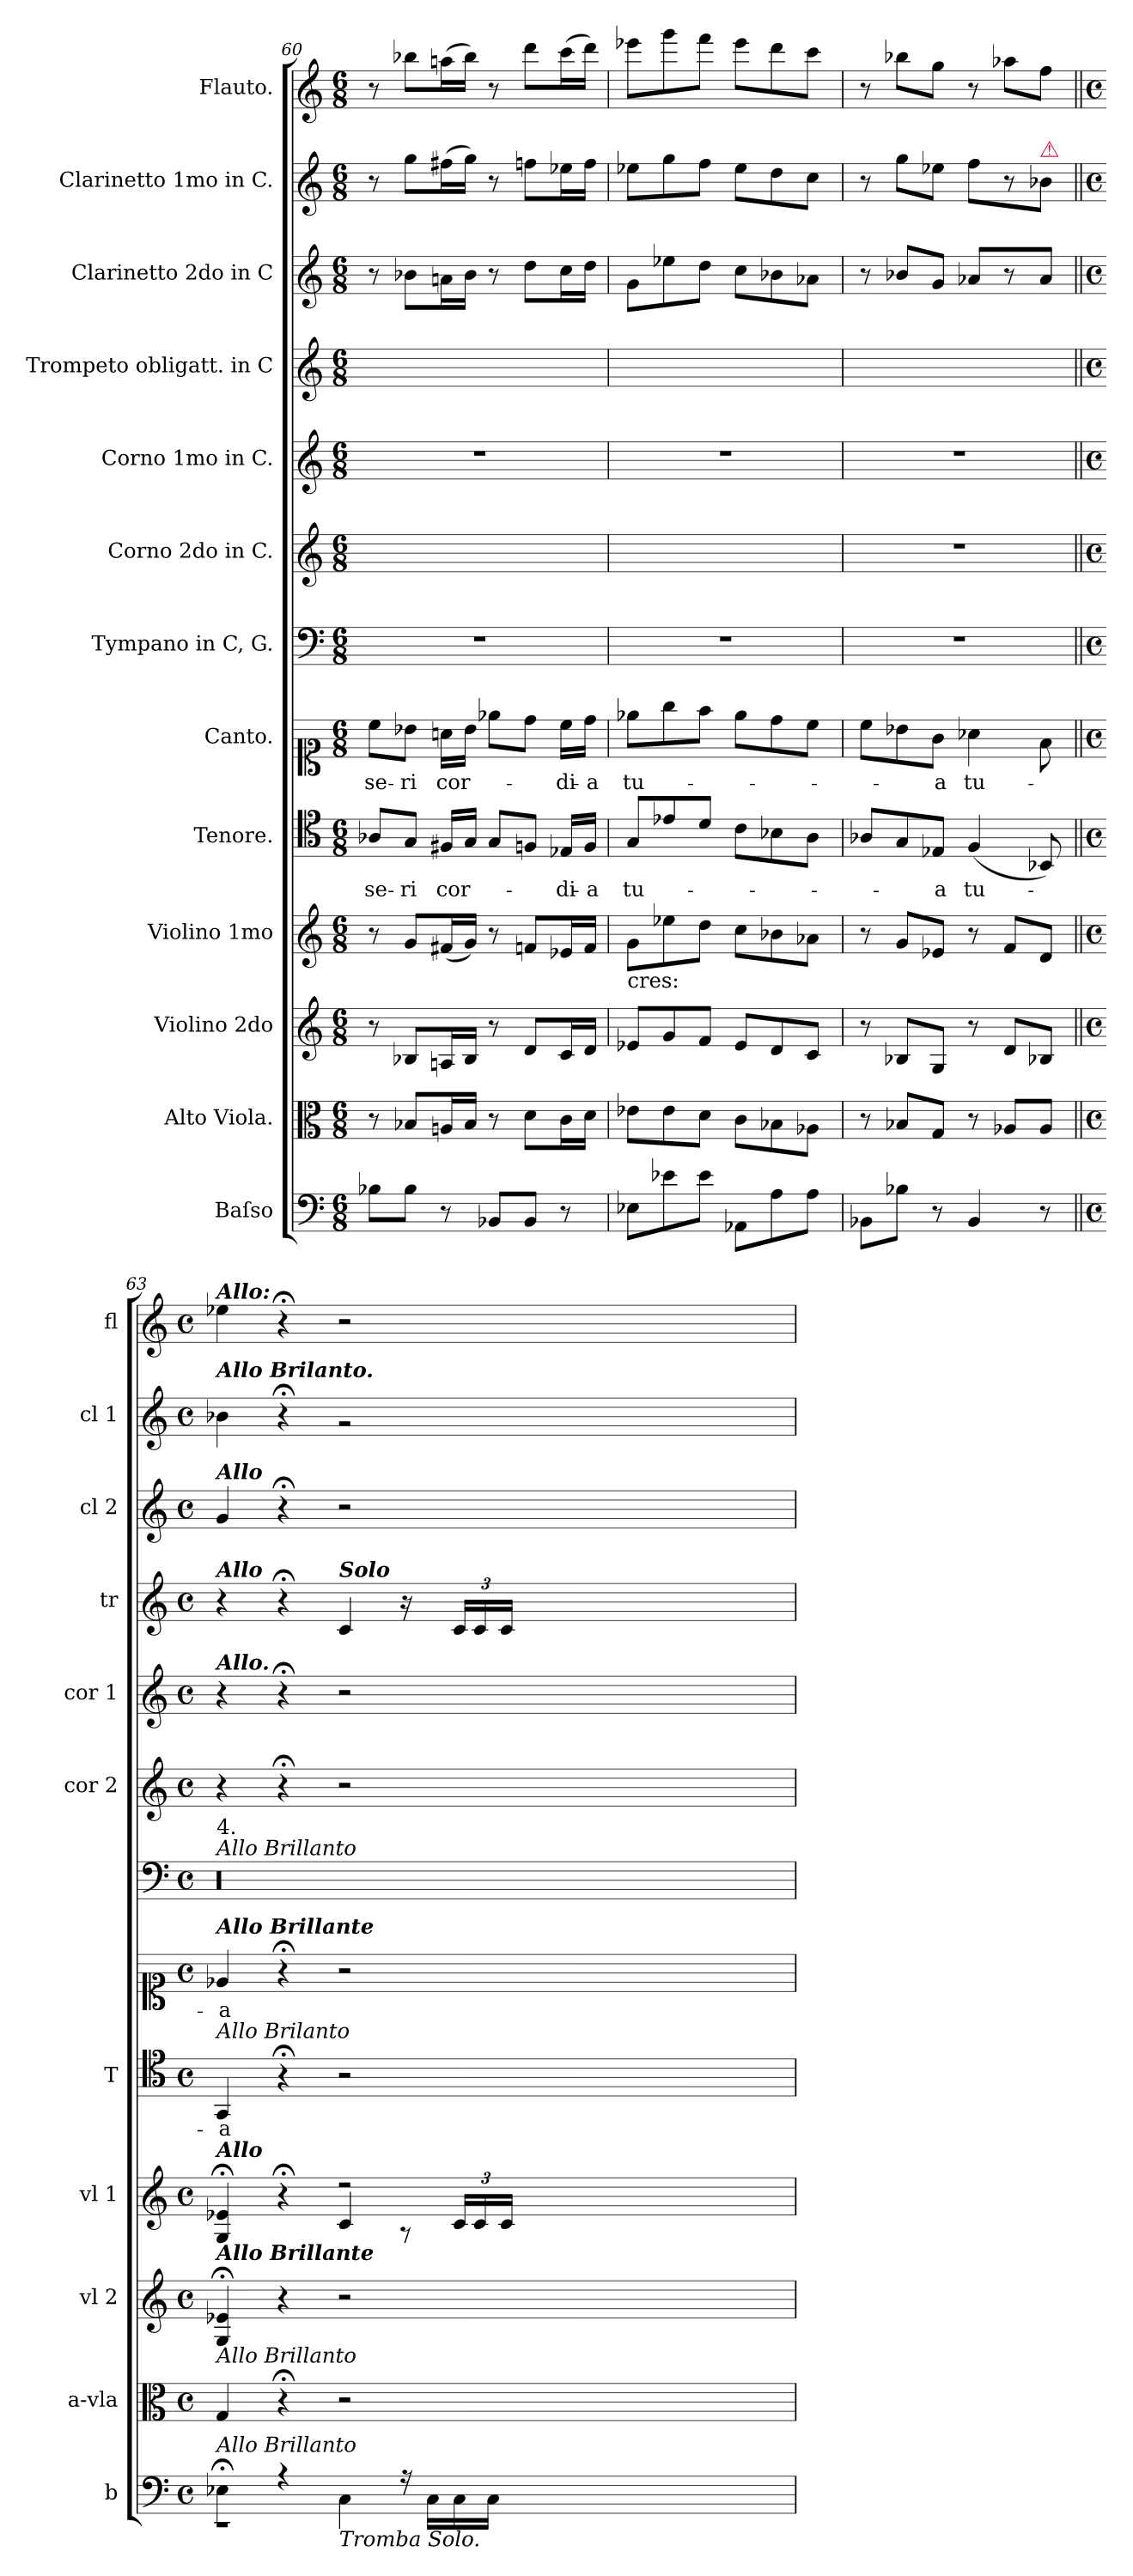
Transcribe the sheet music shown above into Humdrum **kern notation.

**kern	**kern	**kern	**kern	**kern	**text	**kern	**text	**kern	**kern	**kern	**kern	**kern	**kern	**kern
*part13	*part12	*part11	*part10	*part9	*part9	*part8	*part8	*part7	*part6	*part5	*part4	*part3	*part2	*part1
*staff13	*staff12	*staff11	*staff10	*staff9	*staff9	*staff8	*staff8	*staff7	*staff6	*staff5	*staff4	*staff3	*staff2	*staff1
*I"Baſso	*I"Alto Viola.	*I"Violino 2do	*I"Violino 1mo	*I"Tenore.	*	*I"Canto.	*	*I"Tympano in C, G.	*I"Corno 2do in C.	*I"Corno 1mo in C.	*I"Trompeto obligatt. in C	*I"Clarinetto 2do in C	*I"Clarinetto 1mo in C.	*I"Flauto.
*I'b	*I'a-vla	*I'vl 2	*I'vl 1	*I'T	*	*	*	*	*I'cor 2	*I'cor 1	*I'tr	*I'cl 2	*I'cl 1	*I'fl
*clefF4	*clefC3	*clefG2	*clefG2	*clefC4	*	*clefC1	*	*clefF4	*clefG2	*clefG2	*clefG2	*clefG2	*clefG2	*clefG2
*k[]	*k[]	*k[]	*k[]	*k[]	*	*k[]	*	*k[]	*k[]	*k[]	*k[]	*k[]	*k[]	*k[]
*M6/8	*M6/8	*M6/8	*M6/8	*M6/8	*	*M6/8	*	*M6/8	*M6/8	*M6/8	*M6/8	*M6/8	*M6/8	*M6/8
=60	=60	=60	=60	=60	=60	=60	=60	=60	=60	=60	=60	=60	=60	=60
8B-X\L	8r	8r	8r	8A-X/L	-se-	8cc\L	-se-	2.r	2.ryy	2.r	2.ryy	8r	8r	8r
8B-\J	8B-X/L	8B-X/L	8g/L	8G/J	-ri	8b-X\J	-ri	.	.	.	.	8b-X\L	8gg\L	8bb-X\L
8r	16An/L	16An/L	(16f#X/L	16F#X/LL	cor-	16an\LL	cor-	.	.	.	.	16an\L	(16ff#X\L	(16aan\L
.	16B-/JJ	16B-/JJ	16g/JJ)	16G/JJ	.	16b-\JJ	.	.	.	.	.	16b-\JJ	16gg\JJ)	16bb-\JJ)
8BB-X/L	8r	8r	8r	8G/L	.	8ee-X\L	.	.	.	.	.	8r	8r	8r
8BB-/J	8d\L	8d/L	8fn/L	8Fn/J	.	8dd\J	.	.	.	.	.	8dd\L	8ffn\L	8ddd\L
8r	16c\L	16c/L	16e-X/L	16E-X/LL	-di-	16cc\LL	-di-	.	.	.	.	16cc\L	16ee-X\L	(16ccc\L
.	16d\JJ	16d/JJ	16f/JJ	16F/JJ	-a	16dd\JJ	-a	.	.	.	.	16dd\JJ	16ff\JJ	16ddd\JJ)
=61	=61	=61	=61	=61	=61	=61	=61	=61	=61	=61	=61	=61	=61	=61
!	!	!	!LO:TX:b:t=cres&colon;	!	!	!	!	!	!	!	!	!	!	!
8E-X\L	8e-X\L	8e-X/L	8g\L	8G/L	tu-	8ee-X\L	tu-	2.r	2.ryy	2.r	2.ryy	8g\L	8ee-X\L	8eee-X\L
8e-X\	8e-\	8g/	8ee-X\	8e-X/	.	8gg\	.	.	.	.	.	8ee-X\	8gg\	8ggg\
8e-\J	8d\J	8f/J	8dd\J	8d/J	.	8ff\J	.	.	.	.	.	8dd\J	8ff\J	8fff\J
8AA-X\L	8c\L	8e-/L	8cc\L	8c\L	.	8ee-\L	.	.	.	.	.	8cc\L	8ee-\L	8eee-\L
8A\	8B-X\	8d/	8b-X\	8B-X\	.	8dd\	.	.	.	.	.	8b-X\	8dd\	8ddd\
8A\J	8A-X\J	8c/J	8a-X\J	8A\J	.	8cc\J	.	.	.	.	.	8a-X\J	8cc\J	8ccc\J
=62	=62	=62	=62	=62	=62	=62	=62	=62	=62	=62	=62	=62	=62	=62
8BB-X\L	8r	8r	8r	8A-X/L	.	8cc\L	.	2.r	2.r	2.r	2.ryy	8r	8r	8r
8B-X\J	8B-X/L	8B-X/L	8g/L	8G/	.	8b-X\	.	.	.	.	.	8b-X/L	8gg\L	8bb-X\L
8r	8G/J	8G/J	8e-X/J	8E-X/J	-a	8g\J	-a	.	.	.	.	8g/J	8ee-X\J	8gg\J
4BB-/	8r	8r	8r	(4F/	tu-	4a-X\	tu-	.	.	.	.	8a-X/L	8ff\L	8r
.	8A-X/L	8d/L	8f/L	.	.	.	.	.	.	.	.	8r	8r	8aa-X\L
!	!	!	!	!	!	!	!	!	!	!	!	!	!LO:TX:a:color=crimson:t=⚠	!
8r	8A-/J	8B-X/J	8d/J	8BB-X/)	.	8f\	.	.	.	.	.	8a-/J	8b-X\J	8ff\J
=63||	=63||	=63||	=63||	=63||	=63||	=63||	=63||	=63||	=63||	=63||	=63||	=63||	=63||	=63||
*M4/4	*M4/4	*M4/4	*M4/4	*M4/4	*	*M4/4	*	*M4/4	*M4/4	*M4/4	*M4/4	*M4/4	*M4/4	*M4/4
*met(c)	*met(c)	*met(c)	*met(c)	*met(c)	*	*met(c)	*	*met(c)	*met(c)	*met(c)	*met(c)	*met(c)	*met(c)	*met(c)
*^	*	*	*^	*	*	*	*	*	*	*	*	*	*	*
!	!	!	!	!	!	!	!	!	!	!	!	!	!	!	!	!LO:TX:a:Bi:t=Allo&colon;
!	!	!	!	!	!	!	!	!	!	!	!	!	!	!	!LO:TX:a:Bi:t=Allo Brilanto.	!
!	!	!	!	!	!	!	!	!	!	!	!	!	!	!LO:TX:a:Bi:t=Allo	!	!
!	!	!	!	!	!	!	!	!	!	!	!	!	!LO:TX:a:Bi:t=Allo	!	!	!
!	!	!	!	!	!	!	!	!	!	!	!	!LO:TX:a:Bi:t=Allo.	!	!	!	!
!	!	!	!	!	!	!	!	!	!	!LO:TX:a:i:t=Allo Brillanto	!	!	!	!	!	!
!	!	!	!	!	!	!	!	!	!	!LO:TX:a:t=4.	!	!	!	!	!	!
!	!	!	!	!	!	!	!	!LO:TX:a:Bi:t=Allo Brillante	!	!	!	!	!	!	!	!
!	!	!	!	!	!	!LO:TX:a:i:t=Allo Brilanto	!	!	!	!	!	!	!	!	!	!
!	!	!	!	!LO:TX:a:Bi:t=Allo	!	!	!	!	!	!	!	!	!	!	!	!
!	!	!	!LO:TX:a:Bi:t=Allo Brillante	!	!	!	!	!	!	!	!	!	!	!	!	!
!	!	!LO:TX:a:i:t=Allo Brillanto	!	!	!	!	!	!	!	!	!	!	!	!	!	!
!LO:TX:a:i:t=Allo Brillanto	!	!	!	!	!	!	!	!	!	!	!	!	!	!	!	!
4E-X;<\	1rEE	4G/	4G;</ 4e-X;</	4G;</ 4e-X;</	2ryy	4GG/	-a	4e-X/	-a	00r	4r	4r	4r	4g/	4b-X\	4ee-X\
4r	.	4r;<	4r	4r;<	.	4r;<	.	4r;<	.	.	4r;<	4r;<	4r;<	4r;<	4r;<	4r;<
!	!	!	!	!	!	!	!	!	!	!	!	!	!LO:TX:a:Bi:t=Solo	!	!	!
!LO:TX:b:i:t=Tromba Solo.	!	!	!	!	!	!	!	!	!	!	!	!	!	!	!	!
4C!\	.	2r	2r	2r	4c!/	2r	.	2r	.	.	2r	2r	4c/	2r	2rg	2r
!	!	!	!	!	!	!	!	!	!	!	!	!	!LO:N:vis=16	!	!	!
16r	.	.	.	.	8r	.	.	.	.	.	.	.	8r	.	.	.
16C!\LL	.	.	.	.	.	.	.	.	.	.	.	.	.	.	.	.
16C!\	.	.	.	.	24c!/LL	.	.	.	.	.	.	.	24c/LL	.	.	.
.	.	.	.	.	24c!/	.	.	.	.	.	.	.	24c/	.	.	.
16C!\JJ	.	.	.	.	.	.	.	.	.	.	.	.	.	.	.	.
.	.	.	.	.	24c!/JJ	.	.	.	.	.	.	.	24c/JJ	.	.	.
0.ryy	0.ryy	0.ryy	0.ryy	0.ryy	0.ryy	0.ryy	.	0.ryy	.	.	0.ryy	0.ryy	0.ryy	0.ryy	0.ryy	0.ryy
*v	*v	*	*	*v	*v	*	*	*	*	*	*	*	*	*	*	*
=	=	=	=	=	=	=	=	=	=	=	=	=	=	=
*-	*-	*-	*-	*-	*-	*-	*-	*-	*-	*-	*-	*-	*-	*-
